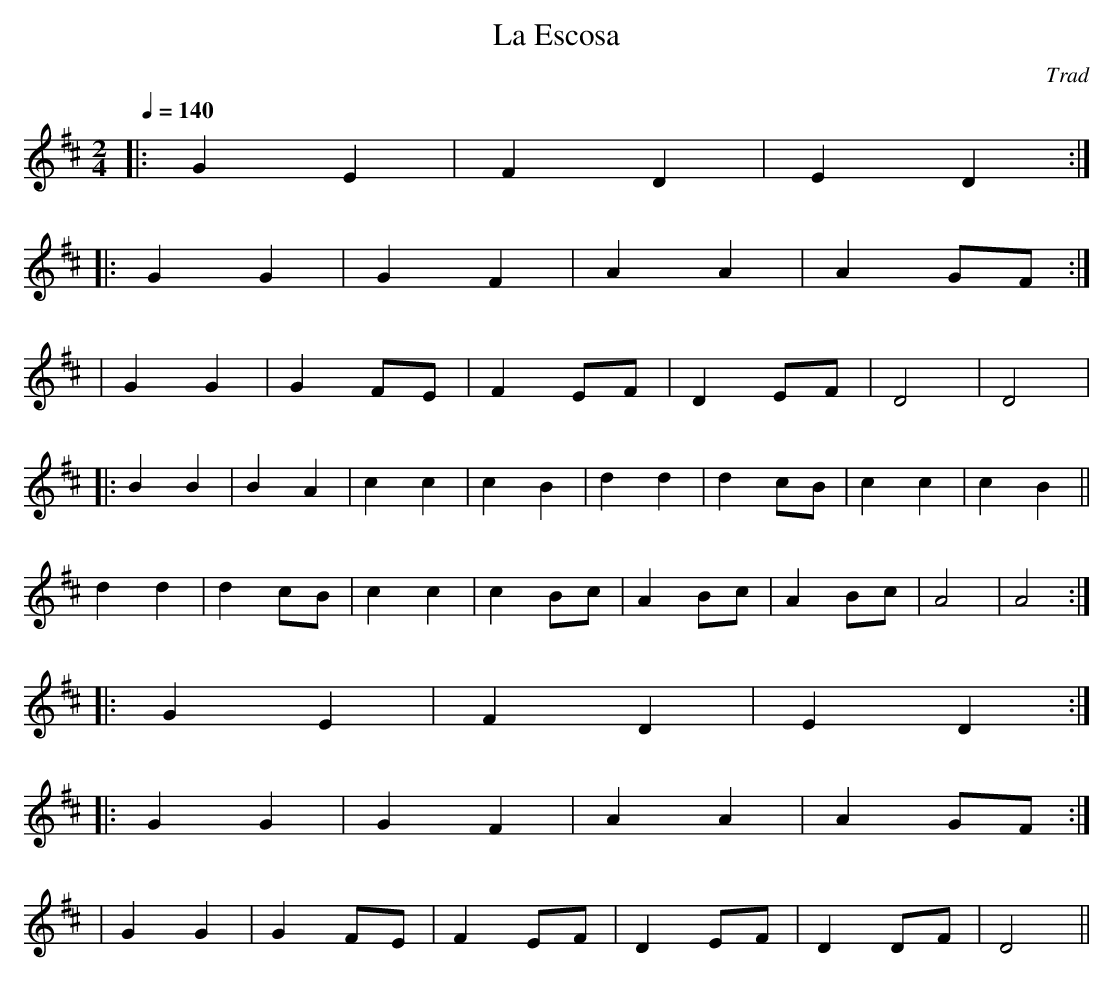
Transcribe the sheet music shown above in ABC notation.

X:1
T:La Escosa
C:Trad
M:2/4
L:1/4
Q:1/4=140
K:D
|:G E|F D|E D:|
|:G G|G F|A A|A G/F/:|
|G G|G F/E/|F E/F/|D E/F/|D2|D2|
|:B B|B A|c c|c B|d d|d c/B/|c c|c B||
d d|d c/B/|c c|c B/c/|A B/c/|A B/c/|A2|A2:|
|:G E|F D|E D:|
|:G G|G F|A A|A G/F/:|
|G G|G F/E/|F E/F/|D E/F/|D D/F/|D2||
